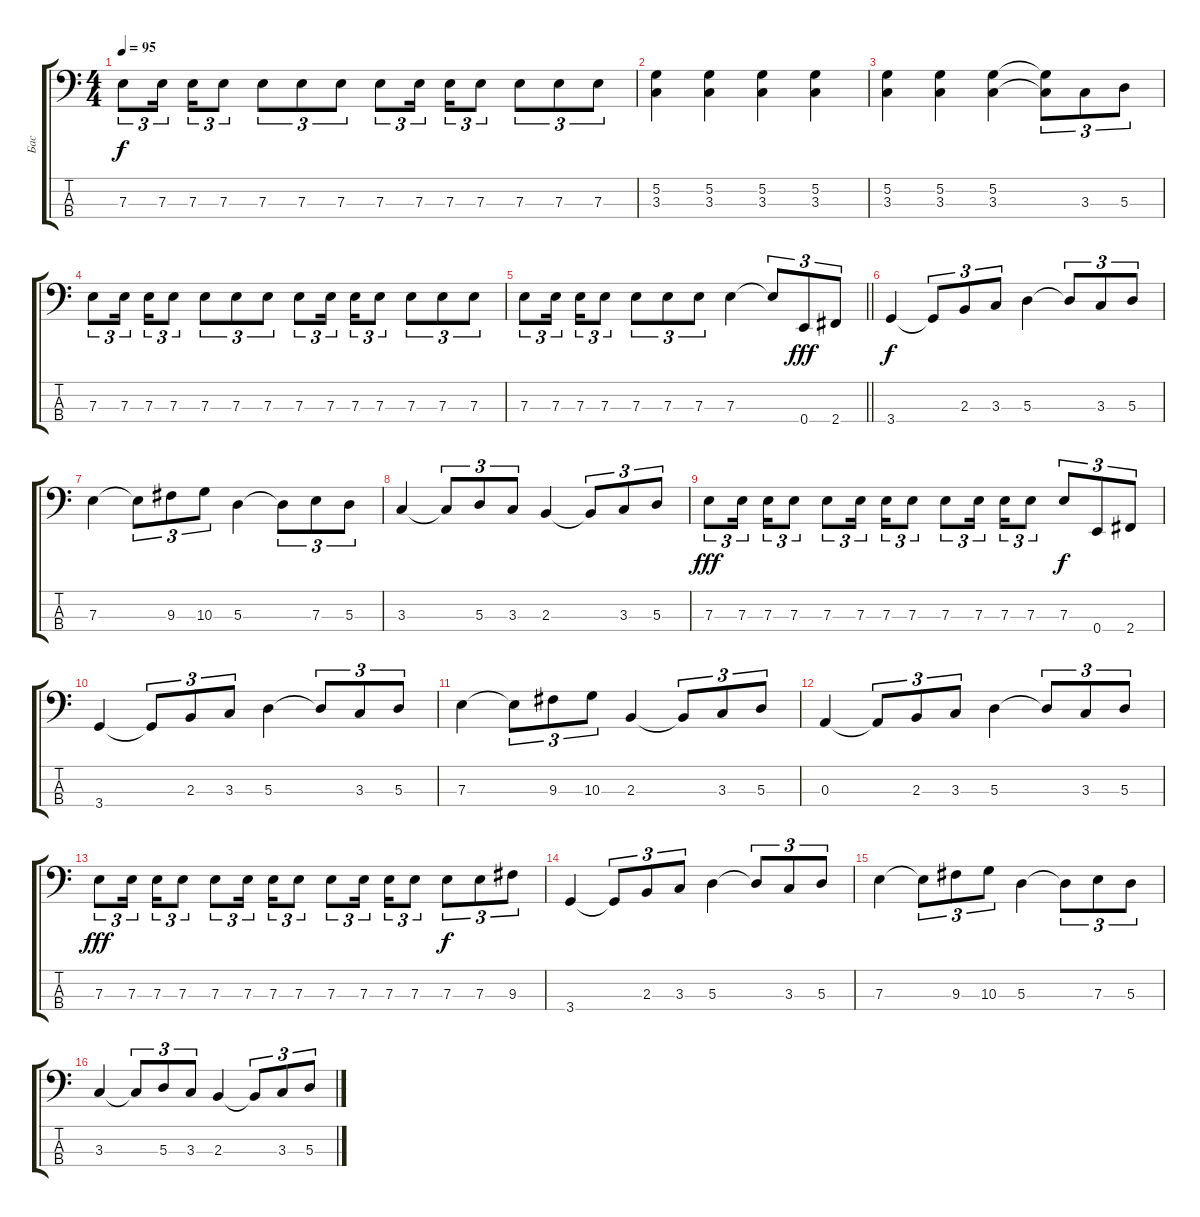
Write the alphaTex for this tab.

\track ("Бас" "Бас") {instrument electricbasspick}
\staff {score tabs}
\tuning (G2 D2 A1 E1) {hide}
\ts (4 4)
\tempo 95
\clef f4
\ks c
7.3.8{tu (3 2) dy f} 7.3.16{tu (3 2) beam splitsecondary} 7.3.16{tu (3 2)} 7.3.8{tu (3 2)} 7.3.8{tu (3 2)} 7.3.8{tu (3 2)} 7.3.8{tu (3 2)} 7.3.8{tu (3 2)} 7.3.16{tu (3 2) beam splitsecondary} 7.3.16{tu (3 2)} 7.3.8{tu (3 2)} 7.3.8{tu (3 2)} 7.3.8{tu (3 2)} 7.3.8{tu (3 2)} |
(5.2 3.3).4 (5.2 3.3).4 (5.2 3.3).4 (5.2 3.3).4 |
(5.2 3.3).4 (5.2 3.3).4 (5.2 3.3).4 (5.2{t} 3.3{t}).8{tu (3 2)} 3.3.8{tu (3 2)} 5.3.8{tu (3 2)} |
7.3.8{tu (3 2)} 7.3.16{tu (3 2) beam splitsecondary} 7.3.16{tu (3 2)} 7.3.8{tu (3 2)} 7.3.8{tu (3 2)} 7.3.8{tu (3 2)} 7.3.8{tu (3 2)} 7.3.8{tu (3 2)} 7.3.16{tu (3 2) beam splitsecondary} 7.3.16{tu (3 2)} 7.3.8{tu (3 2)} 7.3.8{tu (3 2)} 7.3.8{tu (3 2)} 7.3.8{tu (3 2)} |
\barLineRight lightlight
7.3.8{tu (3 2)} 7.3.16{tu (3 2) beam splitsecondary} 7.3.16{tu (3 2)} 7.3.8{tu (3 2)} 7.3.8{tu (3 2)} 7.3.8{tu (3 2)} 7.3.8{tu (3 2)} 7.3.4 7.3{t}.8{tu (3 2)} 0.4.8{tu (3 2) dy fff} 2.4.8{tu (3 2)} |
3.4.4{dy f} 3.4{t}.8{tu (3 2)} 2.3.8{tu (3 2)} 3.3.8{tu (3 2)} 5.3.4 5.3{t}.8{tu (3 2)} 3.3.8{tu (3 2)} 5.3.8{tu (3 2)} |
7.3.4 7.3{t}.8{tu (3 2)} 9.3.8{tu (3 2)} 10.3.8{tu (3 2)} 5.3.4 5.3{t}.8{tu (3 2)} 7.3.8{tu (3 2)} 5.3.8{tu (3 2)} |
3.3.4 3.3{t}.8{tu (3 2)} 5.3.8{tu (3 2)} 3.3.8{tu (3 2)} 2.3.4 2.3{t}.8{tu (3 2)} 3.3.8{tu (3 2)} 5.3.8{tu (3 2)} |
7.3.8{tu (3 2) dy fff} 7.3.16{tu (3 2) beam splitsecondary} 7.3.16{tu (3 2)} 7.3.8{tu (3 2)} 7.3.8{tu (3 2)} 7.3.16{tu (3 2) beam splitsecondary} 7.3.16{tu (3 2)} 7.3.8{tu (3 2)} 7.3.8{tu (3 2)} 7.3.16{tu (3 2) beam splitsecondary} 7.3.16{tu (3 2)} 7.3.8{tu (3 2)} 7.3.8{tu (3 2) dy f} 0.4.8{tu (3 2)} 2.4.8{tu (3 2)} |
3.4.4 3.4{t}.8{tu (3 2)} 2.3.8{tu (3 2)} 3.3.8{tu (3 2)} 5.3.4 5.3{t}.8{tu (3 2)} 3.3.8{tu (3 2)} 5.3.8{tu (3 2)} |
7.3.4 7.3{t}.8{tu (3 2)} 9.3.8{tu (3 2)} 10.3.8{tu (3 2)} 2.3.4 2.3{t}.8{tu (3 2)} 3.3.8{tu (3 2)} 5.3.8{tu (3 2)} |
0.3.4 0.3{t}.8{tu (3 2)} 2.3.8{tu (3 2)} 3.3.8{tu (3 2)} 5.3.4 5.3{t}.8{tu (3 2)} 3.3.8{tu (3 2)} 5.3.8{tu (3 2)} |
7.3.8{tu (3 2) dy fff} 7.3.16{tu (3 2) beam splitsecondary} 7.3.16{tu (3 2)} 7.3.8{tu (3 2)} 7.3.8{tu (3 2)} 7.3.16{tu (3 2) beam splitsecondary} 7.3.16{tu (3 2)} 7.3.8{tu (3 2)} 7.3.8{tu (3 2)} 7.3.16{tu (3 2) beam splitsecondary} 7.3.16{tu (3 2)} 7.3.8{tu (3 2)} 7.3.8{tu (3 2) dy f} 7.3.8{tu (3 2)} 9.3.8{tu (3 2)} |
3.4.4 3.4{t}.8{tu (3 2)} 2.3.8{tu (3 2)} 3.3.8{tu (3 2)} 5.3.4 5.3{t}.8{tu (3 2)} 3.3.8{tu (3 2)} 5.3.8{tu (3 2)} |
7.3.4 7.3{t}.8{tu (3 2)} 9.3.8{tu (3 2)} 10.3.8{tu (3 2)} 5.3.4 5.3{t}.8{tu (3 2)} 7.3.8{tu (3 2)} 5.3.8{tu (3 2)} |
3.3.4 3.3{t}.8{tu (3 2)} 5.3.8{tu (3 2)} 3.3.8{tu (3 2)} 2.3.4 2.3{t}.8{tu (3 2)} 3.3.8{tu (3 2)} 5.3.8{tu (3 2)}
